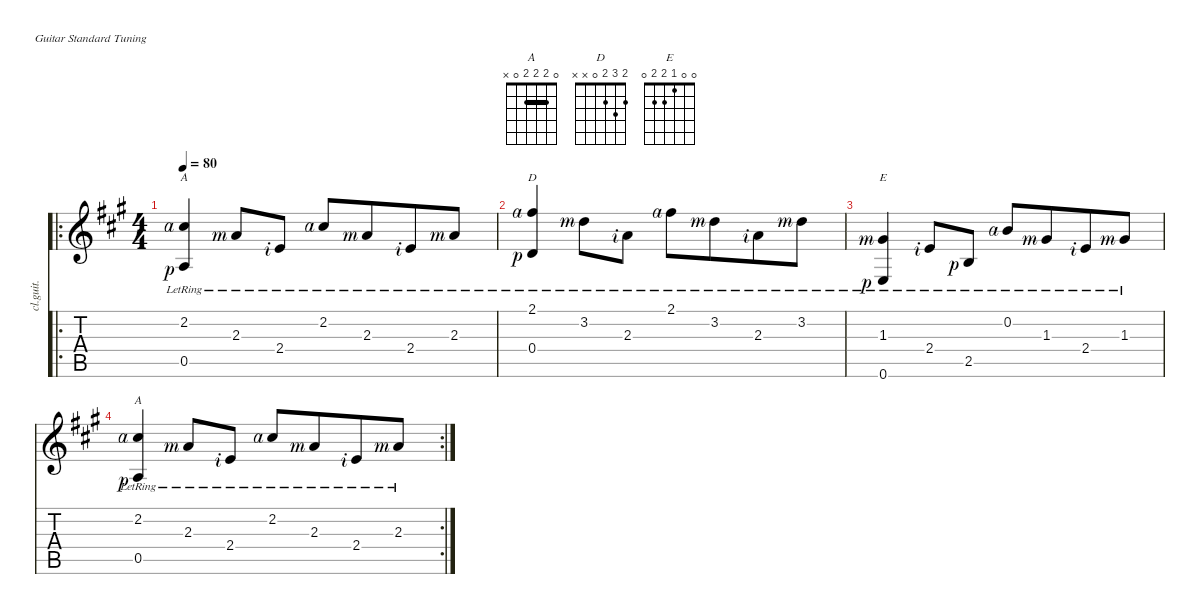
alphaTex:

\defaultSystemsLayout 4
\hideDynamics
\bracketExtendMode nobrackets
\track ("Classical Guitar" "cl.guit.") {defaultSystemsLayout 4 instrument electricguitarclean}
\staff {score tabs}
\tuning (E4 B3 G3 D3 A2 E2)
\chord ("A" 0 2 2 2 0 x) {showfingering false barre (2 2)}
\chord ("D" 2 3 2 0 x x) {showfingering false}
\chord ("E" 0 0 1 2 2 0) {showfingering false}
\ro
\ts (4 4)
\beaming (8 4 4)
\tempo 80
\clef g2
\ks a
(0.5{lr rf 1 acc forcenatural} 2.2{lr rf 4 acc #}).4{ch "A" dy mf instrument electricguitarclean beam Up} 2.3{lr rf 3 acc forcenatural}.8{beam Up} 2.4{lr rf 2 acc forcenatural}.8{beam Up} 2.2{lr rf 4 acc #}.8{beam Up} 2.3{lr rf 3 acc forcenatural}.8{beam Up} 2.4{lr rf 2 acc forcenatural}.8{beam Up} 2.3{lr rf 3 acc forcenatural}.8{beam Up} |
(0.4{lr rf 1 acc forcenatural} 2.1{lr rf 4 acc #}).4{ch "D" beam Up} 3.2{lr rf 3 acc forcenatural}.8{beam Down} 2.3{lr rf 2 acc forcenatural}.8{beam Down} 2.1{lr rf 4 acc #}.8{beam Down} 3.2{lr rf 3 acc forcenatural}.8{beam Down} 2.3{lr rf 2 acc forcenatural}.8{beam Down} 3.2{lr rf 3 acc forcenatural}.8{beam Down} |
(0.6{lr rf 1 acc forcenatural} 1.3{lr rf 3 acc #}).4{ch "E" beam Up} 2.4{lr rf 2 acc forcenatural}.8{beam Up} 2.5{lr rf 1 acc forcenatural}.8{beam Up} 0.2{lr rf 4 acc forcenatural}.8{beam Up} 1.3{lr rf 3 acc #}.8{beam Up} 2.4{lr rf 2 acc forcenatural}.8{beam Up} 1.3{lr rf 3 acc #}.8{beam Up} |
\rc 2
(0.5{lr rf 1 acc forcenatural} 2.2{lr rf 4 acc #}).4{ch "A" beam Up} 2.3{lr rf 3 acc forcenatural}.8{beam Up} 2.4{lr rf 2 acc forcenatural}.8{beam Up} 2.2{lr rf 4 acc #}.8{beam Up} 2.3{lr rf 3 acc forcenatural}.8{beam Up} 2.4{lr rf 2 acc forcenatural}.8{beam Up} 2.3{lr rf 3 acc forcenatural}.8{beam Up}
